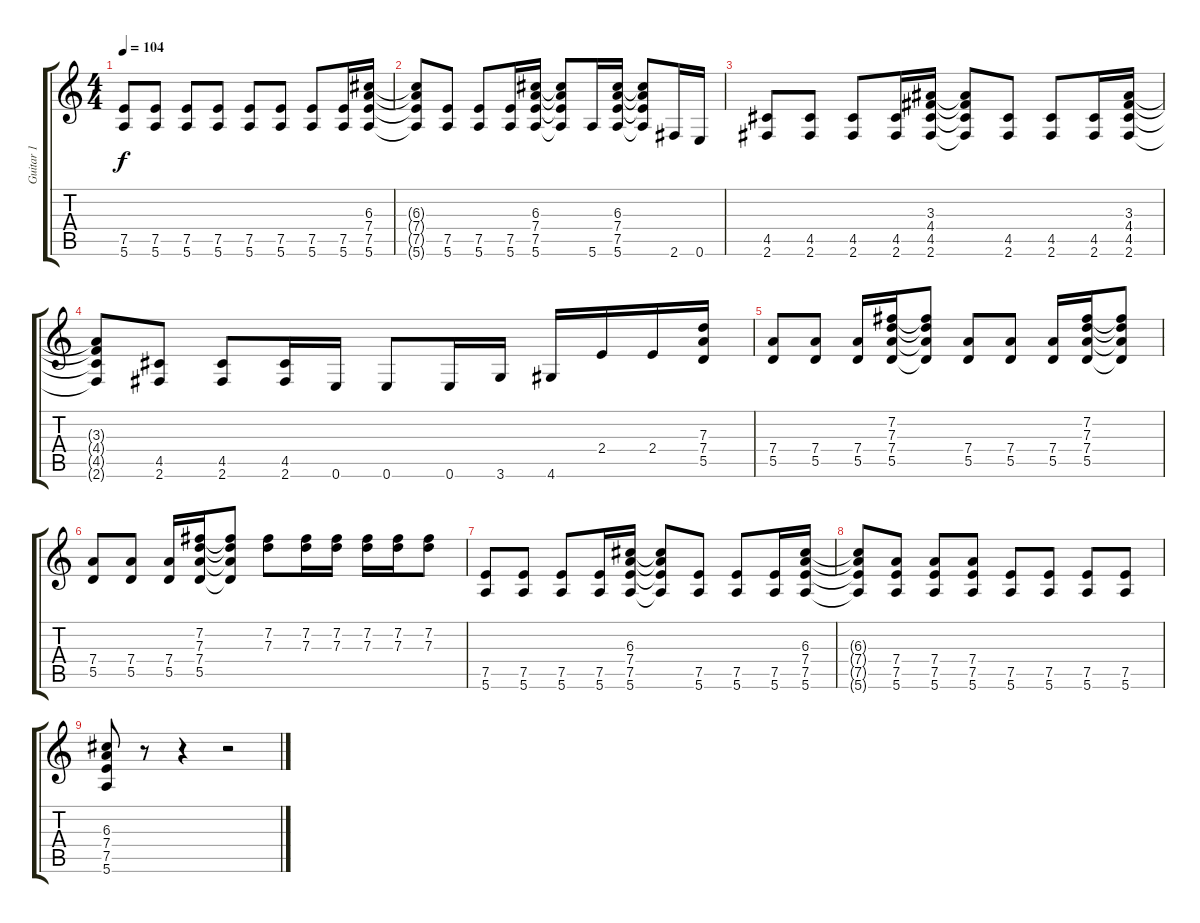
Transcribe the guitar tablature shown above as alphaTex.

\track ("Guitar 1" "Guitar 1") {instrument overdrivenguitar}
\staff {score tabs}
\tuning (E4 B3 G3 D3 A2 E2) {hide}
\ts (4 4)
\tempo 104
\clef g2
\ks c
(7.5 5.6).8{dy f} (7.5 5.6).8 (7.5 5.6).8 (7.5 5.6).8 (7.5 5.6).8 (7.5 5.6).8 (7.5 5.6).8 (7.5 5.6).16 (6.3 7.4 7.5 5.6).16 |
(6.3{t} 7.4{t} 7.5{t} 5.6{t}).8 (7.5 5.6).8 (7.5 5.6).8 (7.5 5.6).16 (6.3 7.4 7.5 5.6).16 (6.3{t} 7.4{t} 7.5{t} 5.6{t}).8 5.6.16 (6.3 7.4 7.5 5.6).16 (6.3{t} 7.4{t} 7.5{t} 5.6{t}).8 2.6.16 0.6.16 |
(4.5 2.6).8 (4.5 2.6).8 (4.5 2.6).8 (4.5 2.6).16 (3.3 4.4 4.5 2.6).16 (3.3{t} 4.4{t} 4.5{t} 2.6{t}).8 (4.5 2.6).8 (4.5 2.6).8 (4.5 2.6).16 (3.3 4.4 4.5 2.6).16 |
(3.3{t} 4.4{t} 4.5{t} 2.6{t}).8 (4.5 2.6).8 (4.5 2.6).8 (4.5 2.6).16 0.6.16 0.6.8 0.6.16 3.6.16 4.6.16 2.4.16 2.4.16 (7.3 7.4 5.5).16 |
(7.4 5.5).8 (7.4 5.5).8 (7.4 5.5).16 (7.2 7.3 7.4 5.5).16 (7.2{t} 7.3{t} 7.4{t} 5.5{t}).8 (7.4 5.5).8 (7.4 5.5).8 (7.4 5.5).16 (7.2 7.3 7.4 5.5).16 (7.2{t} 7.3{t} 7.4{t} 5.5{t}).8 |
(7.4 5.5).8 (7.4 5.5).8 (7.4 5.5).16 (7.2 7.3 7.4 5.5).16 (7.2{t} 7.3{t} 7.4{t} 5.5{t}).8 (7.2 7.3).8 (7.2 7.3).16 (7.2 7.3).16 (7.2 7.3).16 (7.2 7.3).16 (7.2 7.3).8 |
(7.5 5.6).8 (7.5 5.6).8 (7.5 5.6).8 (7.5 5.6).16 (6.3 7.4 7.5 5.6).16 (6.3{t} 7.4{t} 7.5{t} 5.6{t}).8 (7.5 5.6).8 (7.5 5.6).8 (7.5 5.6).16 (6.3 7.4 7.5 5.6).16 |
(6.3{t} 7.4{t} 7.5{t} 5.6{t}).8 (7.4 7.5 5.6).8 (7.4 7.5 5.6).8 (7.4 7.5 5.6).8 (7.5 5.6).8 (7.5 5.6).8 (7.5 5.6).8 (7.5 5.6).8 |
(6.3 7.4 7.5 5.6).8 r.8 r.4 r.2
